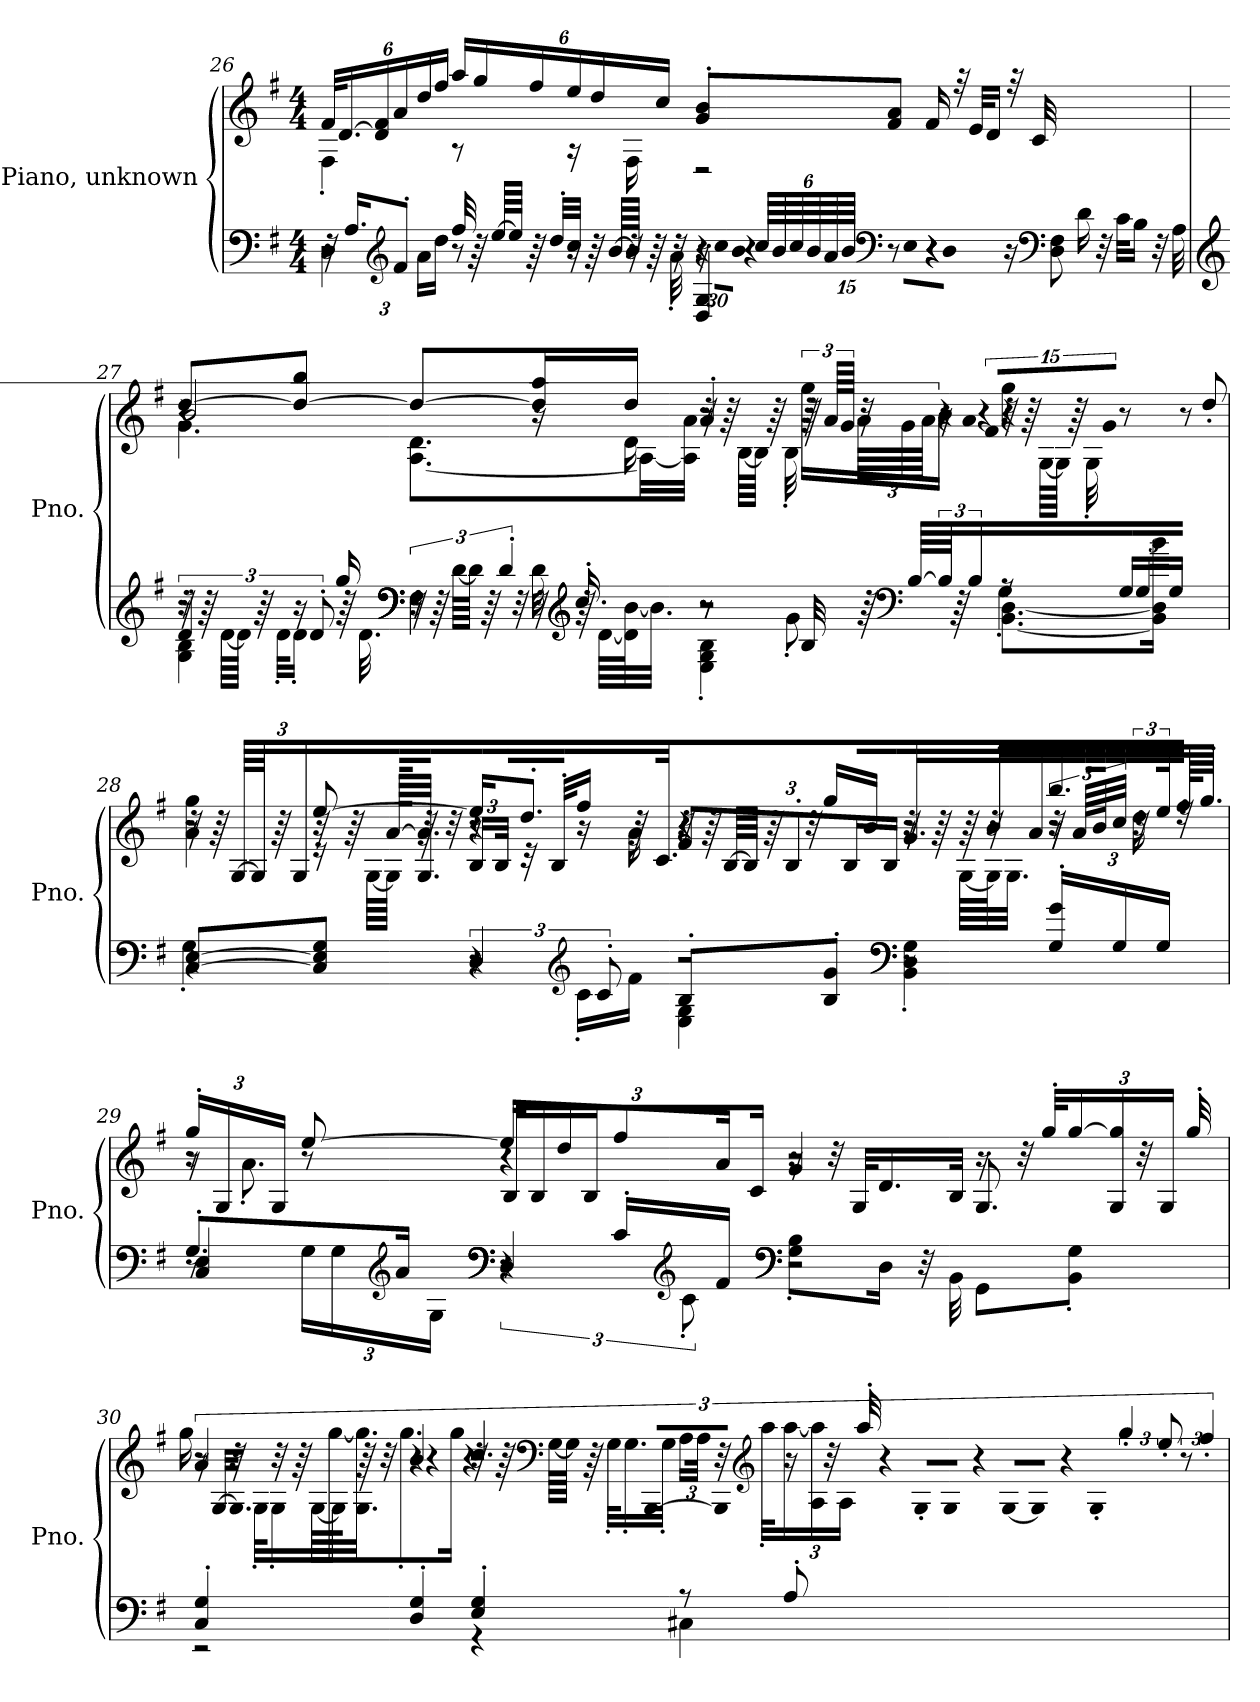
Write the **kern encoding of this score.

**kern	**kern
*part1	*part1
*staff2	*staff1
*I"Piano, unknown	*
*I'Pno.	*
!!LO:LB:g=z
*clefF4	*clefG2
*k[f#]	*k[f#]
*M4/4	*M4/4
=26	=26
*^	*
*	*^	*
*	*	*	*Xbrackettup
*	*	*	*^
32r	6D\	2r	48f#/KLL	4F#'\
.	.	.	[24.d/	.
16.A/KL	.	.	.	.
.	.	.	24d/] 24f#/	.
*clefG2	*	*	*	*
8f#'/J	.	.	24a/	.
.	24a\LL	.	24dd/	.
.	24dd\JJ	.	24ff#/JJ	.
32ff#/	8r	.	24aa/LL	8r
64r	.	.	.	.
.	.	.	24gg/	.
[64ee/LLLL	.	.	.	.
64ee/JJJJ]	.	.	.	.
64r	.	.	.	.
.	.	.	24ff#/	.
32dd'/LLL	.	.	.	.
32cc/JJJ	16r	.	24ee/	16r
64r	.	.	.	.
.	.	.	24dd/	.
[64b/LLLL	.	.	.	.
64b/JJJJ]	32r	.	.	16F#\
64r	.	.	.	.
.	.	.	24cc/JJ	.
32r	32a'\	.	.	.
!	!LO:N:vis=128	!	!	!
16r	1920%17r	4D/' 4G/'	8g/' 8b/'L	2r
!	!LO:N:vis=256	!	!	!
.	1920%17cc\KLLLL	.	.	.
!	!LO:N:vis=64	!	!	!
.	960%17b\JJJJ	.	.	.
.	1920ryy	.	.	.
!	!LO:N:vis=128	!	!	!
.	1920%17r	.	.	.
!	!LO:N:vis=256	!	!	!
.	1920%17cc\LLLLL	.	.	.
!	!LO:N:vis=256	!	!	!
.	1920%17b\JJJJJ	.	.	.
*Xbrackettup	*	*	*	*
96cc/LLLL	16r	.	.	.
96b/	.	.	.	.
96cc/	.	.	.	.
96b/	.	.	.	.
96a/	.	.	.	.
96b/JJJJ	.	.	.	.
*clefF4	*	*	*	*
8r	8D\ 8F#\	.	8f#/ 8a/J	.
4r	16d\	4r	16f#/	.
.	32r	.	32r	.
.	32c\KLL	.	32e/KLL	.
.	16B\JJ	.	16d/JJ	.
.	32r	.	32r	.
.	32A\	.	32c/	.
*v	*v	*v	*	*
*	*v	*v
!!LO:LB:g=z
=27	=27
*clefG2	*
*^	*
*	*^	*
*	*	*brackettup	*
*	*	*^	*^
*	*	*	*	*	*^
*	*	*	*	*	*	*^
8r	32r	6d'/	4G\ 4B\	[8dd/L	4.g\	2b/	4r
.	64r	.	.	.	.	.	.
.	[64d\LLLL	.	.	.	.	.	.
.	64d\JJJJ]	.	.	.	.	.	.
.	64r	.	.	.	.	.	.
.	32d'\KLL	.	.	.	.	.	.
16r	16d'\JJ	.	.	8dd/_ 8bb/J	.	.	.
.	.	12d'/	.	.	.	.	.
16gg/	64r	.	.	.	.	.	.
.	32.d\	.	.	.	.	.	.
*clefF4	*	*	*	*	*	*	*
8r	32r	12r	4F#\	8dd/L_	.	.	[8.A\ 8.d\L
.	64r	.	.	.	.	.	.
.	[64d\LLLL	.	.	.	.	.	.
.	64d\JJJJ]	.	.	.	.	.	.
.	64r	.	.	.	.	.	.
.	.	6d'/	.	.	.	.	.
.	32r	.	.	.	.	.	.
32r	32d\	.	.	16dd/] 16aa/L	16r	.	.
*clefG2	*	*	*	*	*	*	*
16.cc'/	64r	.	.	.	.	.	.
.	[64d\LLLL	.	.	.	.	.	.
.	64d\] [64b\J	.	.	16dd/JJ	16d\	.	32A\LL_
.	32.b\JJJ]	.	.	.	.	.	.
.	.	.	.	.	.	.	32A\] 32a\JJJ
2r	4E\' 4G\' 4B\'	8r	8r	8r	8r	4a'/	32r
.	.	.	.	.	.	.	64r
.	.	.	.	.	.	.	[64B\LLLL
.	.	.	.	.	.	.	64B\JJJJ]
.	.	.	.	.	.	.	64r
.	.	.	.	.	.	.	32B'\
*	*	*	*	*brackettup	*	*	*
.	.	32B/	8g'\	96r	16gg\LL	.	32r
.	.	.	.	96a/LLLL	.	.	.
.	.	.	.	96g/JJJJ	.	.	.
*	*	*	*	*	*	*	*Xbrackettup
.	.	64r	.	32r	.	.	96a\LLLL
.	.	.	.	.	.	.	96g\
*clefF4	*	*	*	*	*	*	*
.	.	[64B/LLLL	.	.	.	.	.
.	.	.	.	.	.	.	96a\JJJJ
*	*	*	*	*brackettup	*	*	*
!	!	!	!	!LO:N:vis=64	!	!	!
.	.	96B/JJJJ]	.	960%17r	16b\JJ	.	16r
.	.	96r	.	.	.	.	.
!	!	!	!	!LO:N:vis=256	!	!	!
.	.	.	.	1920%17a/	.	.	.
.	.	24B/	.	.	.	.	.
!	!	!	!	!LO:N:vis=64	!	!	!
.	.	.	.	960%17r	.	.	.
.	.	.	.	1920ryy	.	.	.
!	!	!	!	!LO:N:vis=256	!	!	!
.	.	.	.	1920%17f#/LLLLL	.	.	.
!	!	!	!	!LO:N:vis=256	!	!	!
.	.	.	.	1920%17g/JJJJJ	.	.	.
.	[8.BB\ [8.D\L	8r	4G'\	8r	4gg\	4r	32r
.	.	.	.	.	.	.	64r
.	.	.	.	.	.	.	[64G\LLLL
.	.	.	.	.	.	.	64G\JJJJ]
.	.	.	.	.	.	.	64r
.	.	.	.	.	.	.	32G'\
*	*	*Xbrackettup	*	*	*	*	*
.	.	24G/LL	.	8dd'/	.	.	8r
.	.	24G/	.	.	.	.	.
.	16BB\] 16D\] 16b\Jk	.	.	.	.	.	.
.	.	24G/JJ	.	.	.	.	.
*	*	*v	*v	*	*	*	*
!!LO:LB:g=z	!!	!!	!!
=28	=28	=28	=28	=28	=28	=28
[8C/ [8E/L	4G'\	4r	8r	4a\ 4gg\	32r	8r
.	.	.	.	.	64r	.
.	.	.	.	.	[64G/LLLL	.
.	.	.	.	.	96G/JJJJ]	.
.	.	.	.	.	96r	.
.	.	.	.	.	24G/	.
8C/] 8E/] 8G/J	.	.	[8ee/	.	16r	32r
.	.	.	.	.	.	64r
.	.	.	.	.	.	[64G\LLLL
.	.	.	.	.	[64a/KLLL	64G\JJJJ]
.	.	.	.	.	32.G/ 32.a/]JJJ	64r
.	.	.	.	.	.	32r
*brackettup	*	*	*	*	*Xbrackettup	*
6r	8r	4D/	16ee/KL]	8r	24B/LL	4r
.	.	.	.	.	48B/JJk	.
.	.	.	8.dd'/J	.	32r	.
.	.	.	.	.	32B'/KLL	.
*clefG2	*	*	*	*	*	*
.	16c'\LL	.	.	16r	16ff#/JJ	.
12c'/	.	.	.	.	.	.
.	16f#\JJ	.	.	16a\	64r	.
.	.	.	.	.	32.c/	.
8B'/L	4E\ 4G\	2r	32r	4r	12f#/L	4r
.	.	.	64r	.	.	.
.	.	.	[64B/LLLL	.	.	.
.	.	.	64B/JJJJ]	.	.	.
.	.	.	64r	.	.	.
.	.	.	.	.	12B'/	.
.	.	.	32r	.	.	.
8B/' 8g/'J	.	.	16gg/LL	.	.	.
.	.	.	.	.	24B/L	.
.	.	.	16b/JJ	.	.	.
.	.	.	.	.	24B/JJ	.
*clefF4	*	*	*	*	*	*
8r	4BB\' 4D\' 4G\'	.	16r	8r	32.g/	32r
.	.	.	.	.	.	64r
.	.	.	.	.	64r	[64G\LLLL
.	.	.	16b'/LL	.	32r	64G\J]
.	.	.	.	.	.	32.G\JJJ
.	.	.	.	.	32a/	.
*Xbrackettup	*	*	*	*	*brackettup	*
24G/' 24g/'LL	.	.	16.bb'/	16r	48r	8r
.	.	.	.	.	96a/LLLL	.
.	.	.	.	.	96b/J	.
24G/	.	.	.	.	48cc/JJJ	.
.	.	.	.	16dd\	48r	.
24G/JJ	.	.	.	.	96ee/	.
.	.	.	128ff#/KLL	.	32r	.
.	.	.	64.gg'/JJJJ	.	.	.
*	*	*	*	*	*v	*v
!!LO:LB:g=z
=29	=29	=29	=29	=29	=29
*	*	*	*	*	*Xbrackettup
8.G'/L	8r	4C/ 4E/	8r	16r	24gg'/LL
.	.	.	.	.	24G/
.	.	.	.	8.a'\	.
.	.	.	.	.	24G/JJ
.	24G\LL	.	[8ee/	.	8r
.	24G\	.	.	.	.
*clefG2	*	*	*	*	*
16a/Jk	.	.	.	.	.
.	24G\JJ	.	.	.	.
*clefF4	*	*	*	*	*
*	*brackettup	*	*	*	*
8r	6r	4D/	16ee/KL]	4r	24B/LL
.	.	.	.	.	24B/
.	.	.	8dd/	.	.
.	.	.	.	.	24B/J
16c'/LL	.	.	.	.	12ff#/
*clefG2	*	*	*	*	*
.	12c'\	.	.	.	.
16f#/JJ	.	.	16a/Jk	.	.
.	.	.	.	.	24c/Jk
*clefF4	*	*	*	*	*
2r	8G\' 8B\'L	2r	4g/	2r	16r
.	.	.	.	.	32r
.	.	.	.	.	32G/KLL
.	16D\Jk	.	.	.	16.d/
.	32r	.	.	.	.
.	32BB\	.	.	.	32B/JJk
.	8GG\L	.	8.G'/	.	16r
.	.	.	.	.	32r
.	.	.	.	.	32gg'/KLL
.	8BB\' 8G\'J	.	.	.	[24gg/
.	.	.	.	.	24G/ 24gg/]
.	.	.	32r	.	.
.	.	.	.	.	24G/JJ
.	.	.	32gg'/	.	.
*	*v	*v	*	*	*
!!LO:LB:g=z
=30	=30	=30	=30	=30
*	*	*	*	*brackettup
*	*	*	*	*^
4C/' 4G/'	2r	4a/	16gg\	24r	8r
.	.	.	.	[48G/KKL	.
.	.	.	32r	8.G/J]	.
.	.	.	32G'\KLL	.	.
.	.	.	16G'\	.	32r
.	.	.	.	.	64r
.	.	.	.	.	[64G\LLLL
.	.	.	[64gg\KL	.	64G\JJJJ]
.	.	.	32.G\ 32.gg\]JJ	.	64r
.	.	.	.	.	32r
4D/' 4G/'	.	4b/	8.gg'\	32r	4r
.	.	.	.	64r	.
.	.	.	.	[64G/LLLL	.
.	.	.	.	64G/JJJJ]	.
.	.	.	.	64r	.
.	.	.	.	32G'/LLL	.
.	.	.	.	32G/JJJ	.
.	.	.	.	64r	.
.	.	.	.	[64G/LLLL	.
.	.	.	16gg\Jk	64G/JJJJ]	.
.	.	.	.	64r	.
.	.	.	.	32G'/	.
4E/' 4G/'	4r	4.cc/	32r	6gg'/	2r
.	.	.	64r	.	.
*	*	*clefF4	*	*	*
.	.	.	[64G\LLLL	.	.
.	.	.	64G\JJJJ]	.	.
.	.	.	64r	.	.
.	.	.	32G'\KLL	.	.
.	.	.	16.G'\	.	.
.	.	.	.	12G'/	.
.	.	.	32G'\JJk	.	.
*	*	*	*Xbrackettup	*	*
8r	4C#X\	.	24A\LL	12r	.
.	.	.	48A\JJk	.	.
.	.	.	32r	.	.
.	.	.	.	6A'/	.
*	*	*clefG2	*	*	*
.	.	.	32aa'\KLL	.	.
8A'/	.	16r	[24aa\	.	.
.	.	.	24A\ 24aa\]	.	.
.	.	32r	.	.	.
.	.	.	24A\JJ	.	.
.	.	32aa'/	.	.	.
*v	*v	*	*	*	*
*	*v	*v	*v	*v
=	=
*-	*-
